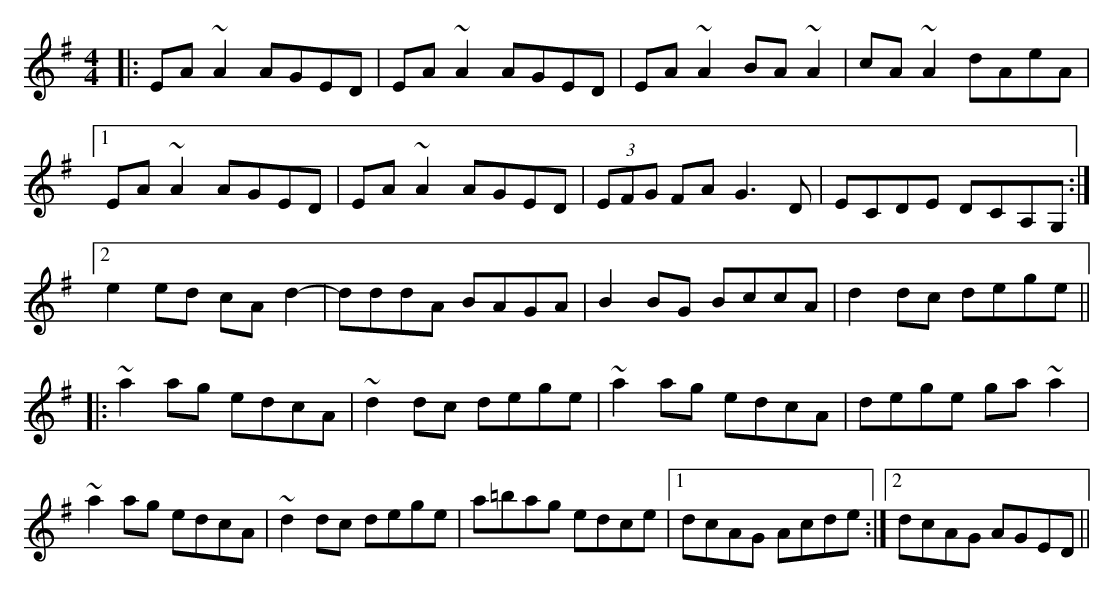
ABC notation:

X:1
M:4/4
K:Ador
|:EA ~A2 AGED|EA ~A2 AGED|EA ~A2 BA ~A2|cA ~A2 dAeA|
[1 EA ~A2 AGED|EA ~A2 AGED|(3EFG FA G3D|ECDE DCA,G,:|
[2 e2 ed cA d2 -|dddA BAGA|B2 BG BccA|d2 dc dege||
|:~a2 ag edcA|~d2 dc dege|~a2 ag edcA|dege ga ~a2|
~a2 ag edcA|~d2 dc dege|a=bag edce|1 dcAG Acde:|2 dcAG AGED||
